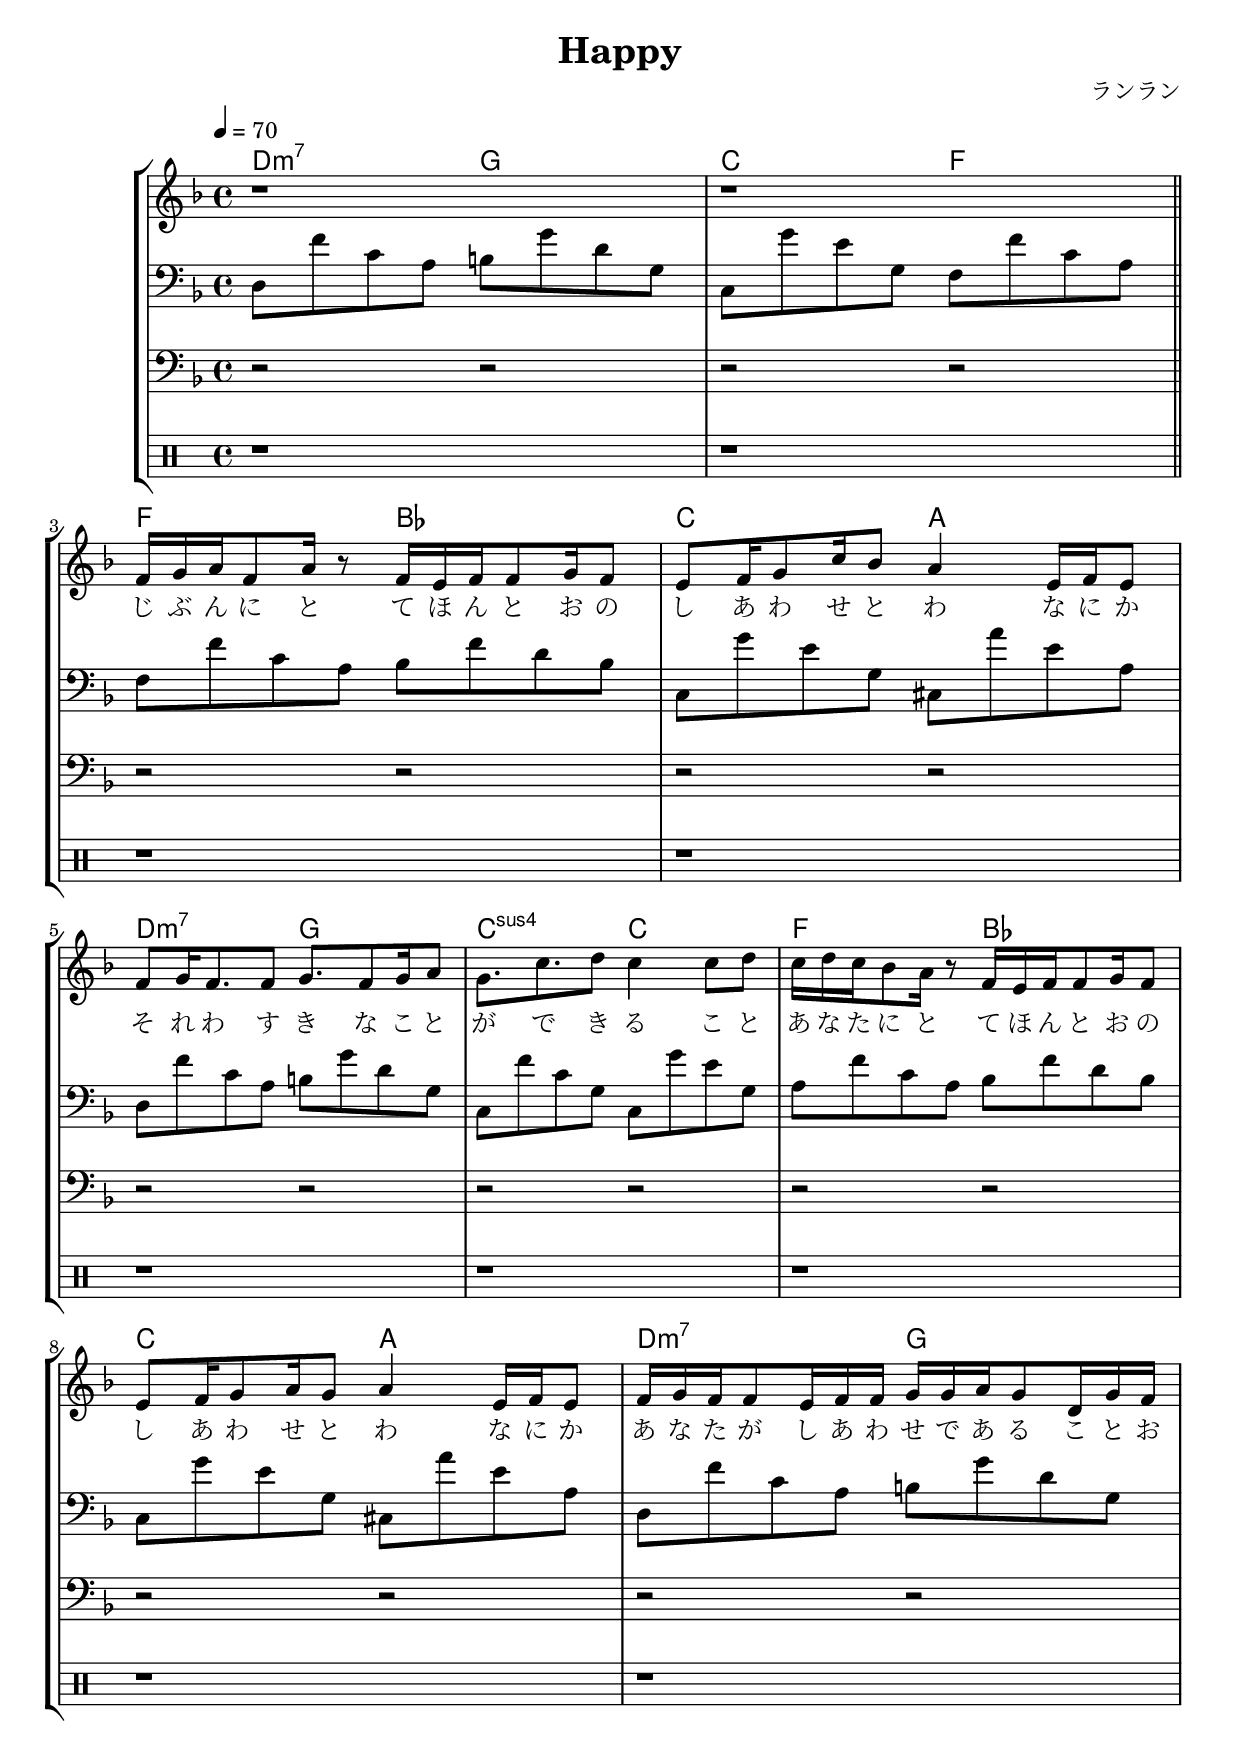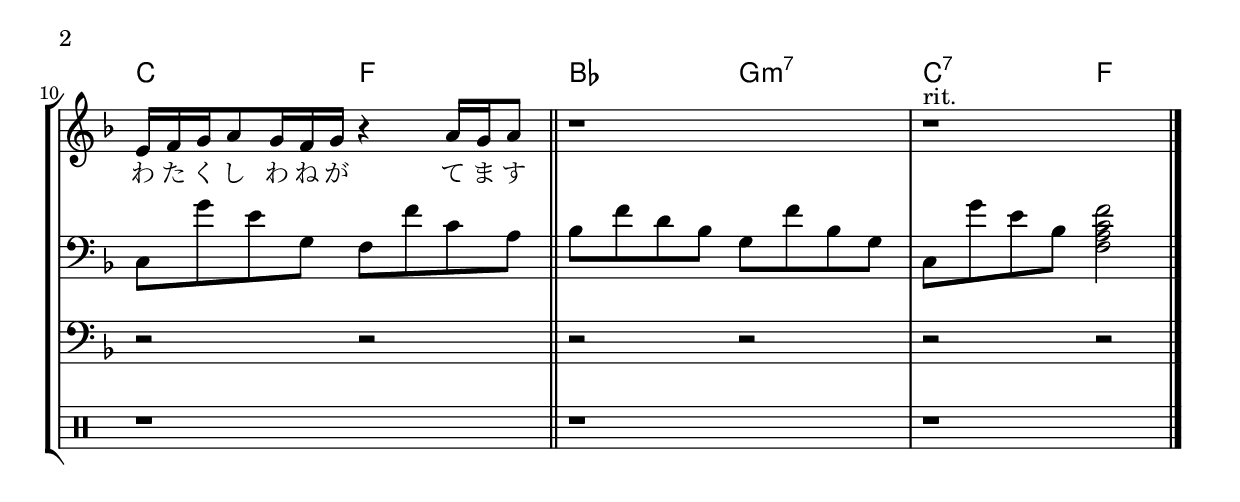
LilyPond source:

\version "2.12.1"

\header {
	title = \markup {Happy}
	composer = \markup \center-column {ランラン}
}

harmony = \chordmode {
	d2:min7 g c f 

	f bes c a d:min7 g c:sus4 c f bes c a d:min7 g c f 

	bes g:min7 c:7 f 
}

melody = {
	\key f \major
	\tempo 4 = 70
	r1 | r1   
	\set Staff.midiInstrument = #"fss0.5"
	 f'16  g'16  a'16  f'8  a'16  r8  f'16  e'16  f'16  f'8  g'16  f'8 
	e'8  f'16  g'8  c''16  bes'8  a'4  e'16  f'16  e'8 
	f'8  g'16  f'8.  f'8  g'8.  f'8  g'16  a'8 
	g'8.  c''8.  d''8  c''4  c''8  d''8 
	c''16  d''16  c''16  bes'8  a'16  r8  f'16  e'16  f'16  f'8  g'16  f'8 
	e'8  f'16  g'8  a'16  g'8  a'4  e'16  f'16  e'8 
	f'16  g'16  f'16  f'8  e'16  f'16  f'16  g'16  g'16  a'16  g'8  d'16  g'16  f'16 
	e'16  f'16  g'16  a'8  g'16  f'16  g'16  r4  a'16  g'16  a'8
	r1 | r1^"rit." \bar "|."
}

words = \lyricmode {
	
	じ  ぶ  ん  に  と  て  ほ  ん  と  お  の  し  あ  わ  せ  と  わ  な  に  か  そ  れ  わ  す  き  な  こ  と  が  で  き  る  こ  と  あ  な  た  に  と  て  ほ  ん  と  お  の  し  あ  わ  せ  と  わ  な  に  か  あ  な  た  が  し  あ  わ  せ  で  あ  る  こ  と  お  わ  た  く  し  わ  ね  が  て  ま  す  
	
}

tempochange = {
	\tempo 4 = 70
	r1 | r1 \bar "||"
	\tempo 4 = 70
	r1 | r1 | r1 | r1 | r1 | r1 | r1 | r1 \bar "||"
	\tempo 4 = 70
	r1 | \tempo 4 = 52 r2 \tempo 4 = 46 r2 \bar "|."
}

mainacc = {
	\clef bass
	\set Staff.midiInstrument = #"Electric Grand"
	\key f \major
	\tempo 4 = 70
	d8 f' c' a
	b8 g' d' g
	c8 g' e' g
	f8 f' c' a
	\bar "||"

	\set Staff.midiInstrument = #"Electric Grand"
	f8 f' c' a
	bes8 f' d' bes
	c8 g' e' g
	cis8 a' e' a
	d8 f' c' a
	b8 g' d' g
	c8 f' c' g
	c8 g' e' g
	a8 f' c' a
	bes8 f' d' bes
	c8 g' e' g
	cis8 a' e' a
	d8 f' c' a
	b8 g' d' g
	c8 g' e' g
	f8 f' c' a
	\bar "||"

	\set Staff.midiInstrument = #"Bright Acoustic"
	bes8 f' d' bes
	g8 f' bes g
	c8 g' e' bes
	<f a c' f'>2
	\bar "|."
}

subacc = {
	\clef bass
	\set Staff.midiInstrument = #"Bright Acoustic"
	\key f \major
	\tempo 4 = 70
	r2
	r2
	r2
	r2
	\bar "||"

	\set Staff.midiInstrument = #"Pizzicato Strings"
	r2
	r2
	r2
	r2
	r2
	r2
	r2
	r2
	r2
	r2
	r2
	r2
	r2
	r2
	r2
	r2
	\bar "||"

	\set Staff.midiInstrument = #"Pizzicato Strings"
	r2
	r2
	r2
	r2
	\bar "|."
}

percA = {
	\drummode {
	r1 |r1 \bar "||"
	r1 |r1 |r1 |r1 |r1 |r1 |r1 |r1 \bar "||"
	r1 |r1 \bar "|."
	}
}

percB = {
	\drummode {
	r1 |r1 \bar "||"
	r1 |r1 |r1 |r1 |r1 |r1 |r1 |r1 \bar "||"
	r1 |r1 \bar "|."
	}
}

percC = {
	\drummode {
	r1 |r1 \bar "||"
	r1 |r1 |r1 |r1 |r1 |r1 |r1 |r1 \bar "||"
	r1 |r1 \bar "|."
	}
}

percD = {
	\drummode {
	r1 |r1 \bar "||"
	r1 |r1 |r1 |r1 |r1 |r1 |r1 |r1 \bar "||"
	r1 |r1 \bar "|."
	}
}

percE = {
	\drummode {
	r1 |r1 \bar "||"
	r1 |r1 |r1 |r1 |r1 |r1 |r1 |r1 \bar "||"
	r1 |r1 \bar "|."
	}
}

\score {
	<<
		\new StaffGroup <<
			\new ChordNames {\harmony}
			\new Voice = "melody" {\melody}
			\new Lyrics \lyricsto "melody" \words
			\new Staff = "mainacc" {\mainacc}
			\new Staff = "subacc" {\subacc}
			\new DrumStaff <<
				\new DrumVoice {\percA}
				\new DrumVoice {\percB}
				\new DrumVoice {\percC}
				\new DrumVoice {\percD}
				\new DrumVoice {\percE}
			>>
		>>
	>>
	\layout { }
}
